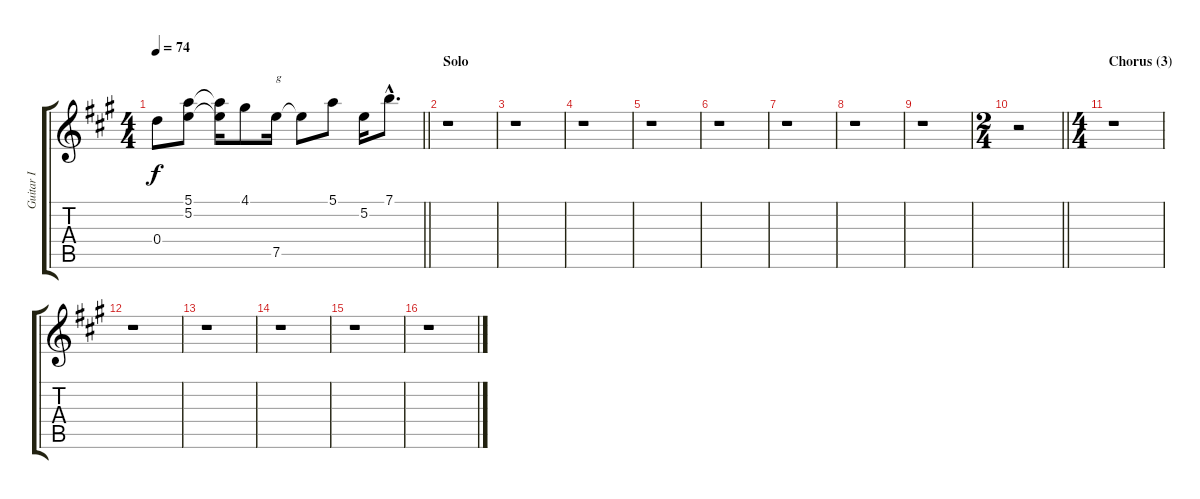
\track ("Guitar I" "Guitar I") {instrument distortionguitar}
\staff {score tabs}
\tuning (E4 B3 G3 D4 A3 E3) {hide}
\ts (4 4)
\tempo 74
\clef g2
\barLineRight lightlight
\ks f#minor
0.4.8{dy f} (5.1 5.2).8 (5.1{t} 5.2{t}).16 4.1.8 7.5.16{txt "g"} 7.5{t}.8 5.1.8 5.2.16 7.1{hac}.8{d} |
\section ("" "Solo")
r.1 |
r.1 |
r.1 |
r.1 |
r.1 |
r.1 |
r.1 |
r.1 |
\ts (2 4)
\barLineRight lightlight
r.2 |
\ts (4 4)
\section ("" "Chorus (3)")
\ks a
r.1 |
r.1 |
r.1 |
r.1 |
r.1 |
r.1
